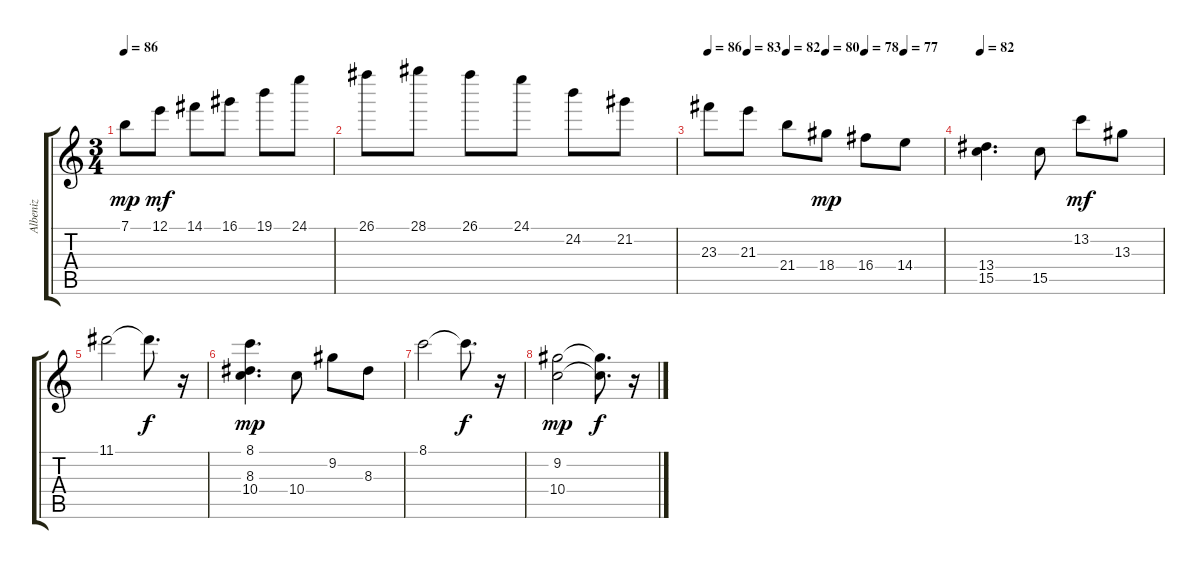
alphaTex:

\track ("Albeniz" "Albeniz") {solo instrument acousticguitarnylon}
\staff {score tabs}
\tuning (E4 B3 G3 D3 A2 E2) {hide}
\ts (3 4)
\tempo 86
\clef g2
\ks c
7.1.8{dy mp} 12.1.8{dy mf} 14.1.8 16.1.8 19.1.8 24.1.8 |
26.1.8 28.1.8 26.1.8 24.1.8 24.2.8 21.2.8 |
\tempo 86
\tempo (83 0.16666666666666666)
\tempo (82 0.3333333333333333)
\tempo (80 0.5)
\tempo (78 0.6666666666666666)
\tempo (77 0.8333333333333334)
23.3.8 21.3.8 21.4.8 18.4.8{dy mp} 16.4.8 14.4.8 |
\tempo 82
(13.4 15.5).4{d} 15.5.8 13.2.8{dy mf} 13.3.8 |
11.1.2 11.1{t}.8{d dy f} r.16 |
(8.1 8.3 10.4).4{d dy mp} 10.4.8 9.2.8 8.3.8 |
8.1.2 8.1{t}.8{d dy f} r.16 |
(9.2 10.4).2{dy mp} (9.2{t} 10.4{t}).8{d dy f} r.16
